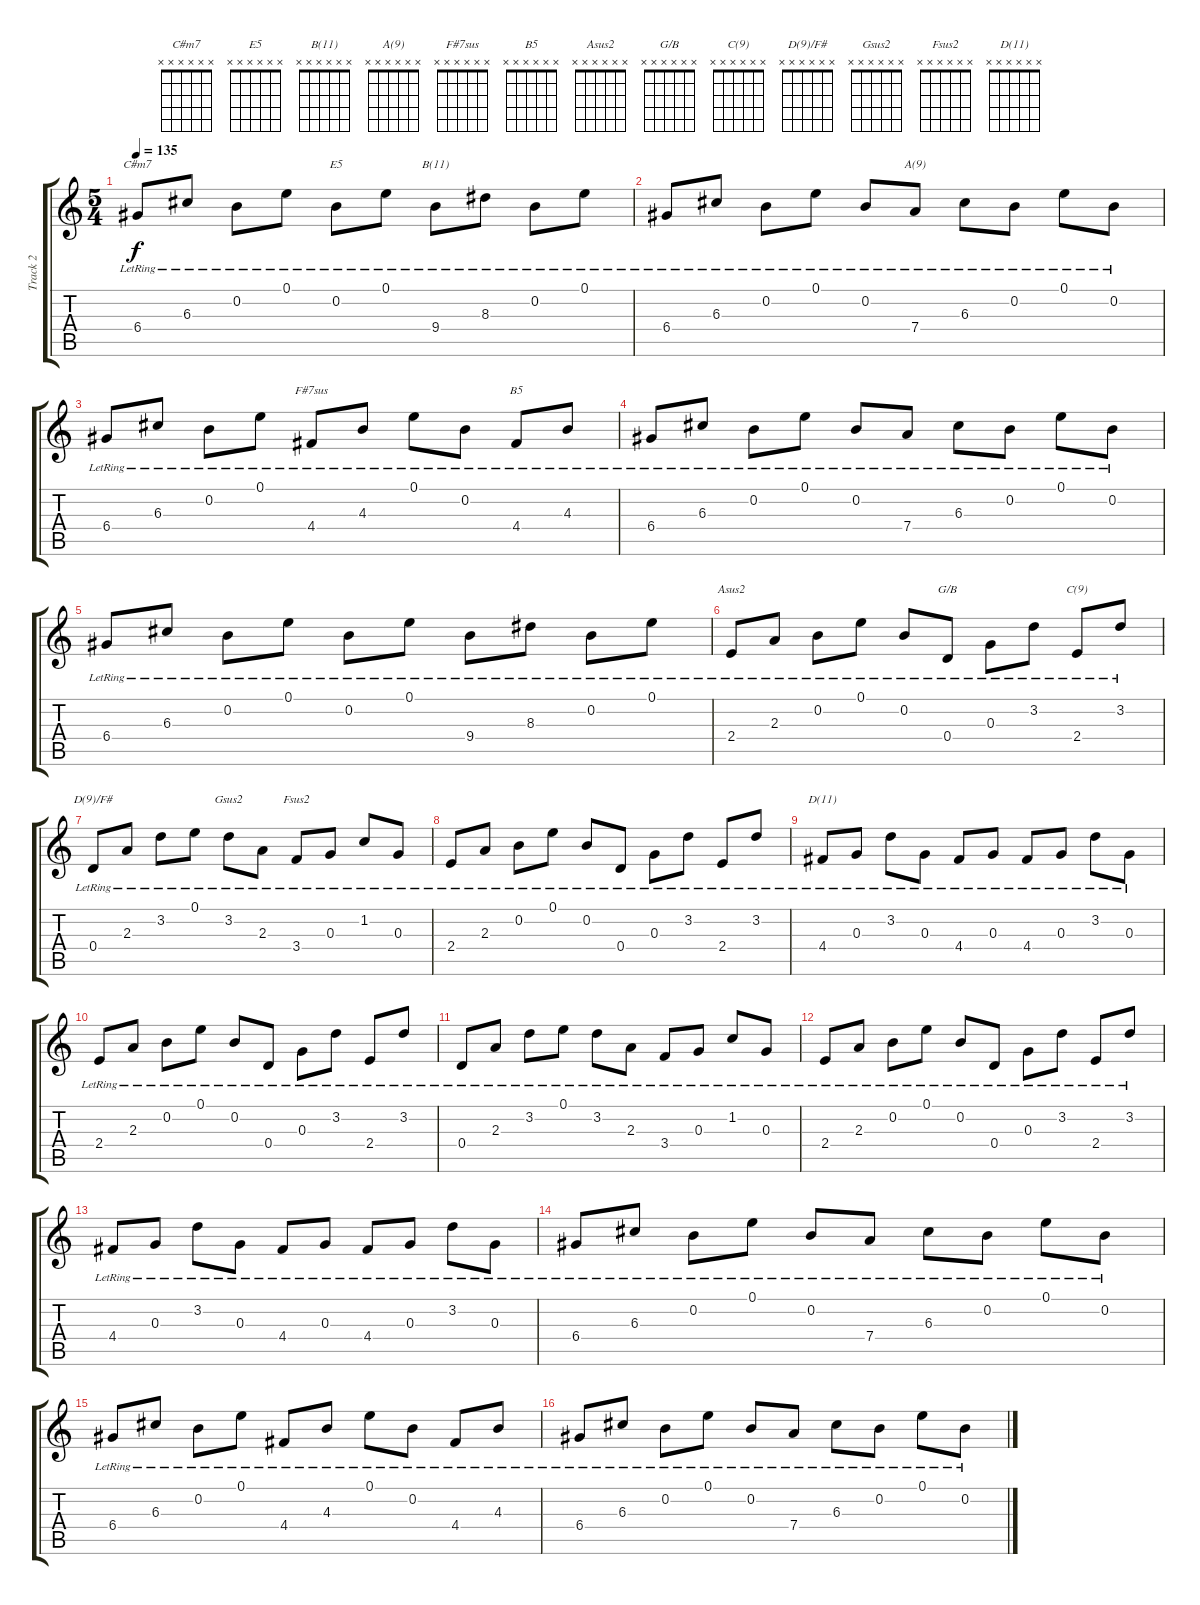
\track ("Track 2" "Track 2") {instrument electricguitarclean}
\staff {score tabs}
\tuning (E4 B3 G3 D3 A2 E2) {hide}
\chord ("C#m7" x x x x x x)
\chord ("E5" x x x x x x)
\chord ("B(11)" x x x x x x)
\chord ("A(9)" x x x x x x)
\chord ("F#7sus" x x x x x x)
\chord ("B5" x x x x x x)
\chord ("Asus2" x x x x x x)
\chord ("G/B" x x x x x x)
\chord ("C(9)" x x x x x x)
\chord ("D(9)/F#" x x x x x x)
\chord ("Gsus2" x x x x x x)
\chord ("Fsus2" x x x x x x)
\chord ("D(11)" x x x x x x)
\ts (5 4)
\tempo 135
\clef g2
\ks c
6.4{lr}.8{ch "C#m7" dy f} 6.3{lr}.8 0.2{lr}.8 0.1{lr}.8 0.2{lr}.8{ch "E5"} 0.1{lr}.8 9.4{lr}.8{ch "B(11)"} 8.3{lr}.8 0.2{lr}.8 0.1{lr}.8 |
6.4{lr}.8 6.3{lr}.8 0.2{lr}.8 0.1{lr}.8 0.2{lr}.8 7.4{lr}.8{ch "A(9)"} 6.3{lr}.8 0.2{lr}.8 0.1{lr}.8 0.2{lr}.8 |
6.4{lr}.8 6.3{lr}.8 0.2{lr}.8 0.1{lr}.8 4.4{lr}.8{ch "F#7sus"} 4.3{lr}.8 0.1{lr}.8 0.2{lr}.8 4.4{lr}.8{ch "B5"} 4.3{lr}.8 |
6.4{lr}.8 6.3{lr}.8 0.2{lr}.8 0.1{lr}.8 0.2{lr}.8 7.4{lr}.8 6.3{lr}.8 0.2{lr}.8 0.1{lr}.8 0.2{lr}.8 |
6.4{lr}.8 6.3{lr}.8 0.2{lr}.8 0.1{lr}.8 0.2{lr}.8 0.1{lr}.8 9.4{lr}.8 8.3{lr}.8 0.2{lr}.8 0.1{lr}.8 |
2.4{lr}.8{ch "Asus2"} 2.3{lr}.8 0.2{lr}.8 0.1{lr}.8 0.2{lr}.8 0.4{lr}.8{ch "G/B"} 0.3{lr}.8 3.2{lr}.8 2.4{lr}.8{ch "C(9)"} 3.2{lr}.8 |
0.4{lr}.8{ch "D(9)/F#"} 2.3{lr}.8 3.2{lr}.8 0.1{lr}.8 3.2{lr}.8{ch "Gsus2"} 2.3{lr}.8 3.4{lr}.8{ch "Fsus2"} 0.3{lr}.8 1.2{lr}.8 0.3{lr}.8 |
2.4{lr}.8 2.3{lr}.8 0.2{lr}.8 0.1{lr}.8 0.2{lr}.8 0.4{lr}.8 0.3{lr}.8 3.2{lr}.8 2.4{lr}.8 3.2{lr}.8 |
4.4{lr}.8{ch "D(11)"} 0.3{lr}.8 3.2{lr}.8 0.3{lr}.8 4.4{lr}.8 0.3{lr}.8 4.4{lr}.8 0.3{lr}.8 3.2{lr}.8 0.3{lr}.8 |
2.4{lr}.8 2.3{lr}.8 0.2{lr}.8 0.1{lr}.8 0.2{lr}.8 0.4{lr}.8 0.3{lr}.8 3.2{lr}.8 2.4{lr}.8 3.2{lr}.8 |
0.4{lr}.8 2.3{lr}.8 3.2{lr}.8 0.1{lr}.8 3.2{lr}.8 2.3{lr}.8 3.4{lr}.8 0.3{lr}.8 1.2{lr}.8 0.3{lr}.8 |
2.4{lr}.8 2.3{lr}.8 0.2{lr}.8 0.1{lr}.8 0.2{lr}.8 0.4{lr}.8 0.3{lr}.8 3.2{lr}.8 2.4{lr}.8 3.2{lr}.8 |
4.4{lr}.8 0.3{lr}.8 3.2{lr}.8 0.3{lr}.8 4.4{lr}.8 0.3{lr}.8 4.4{lr}.8 0.3{lr}.8 3.2{lr}.8 0.3{lr}.8 |
6.4{lr}.8 6.3{lr}.8 0.2{lr}.8 0.1{lr}.8 0.2{lr}.8 7.4{lr}.8 6.3{lr}.8 0.2{lr}.8 0.1{lr}.8 0.2{lr}.8 |
6.4{lr}.8 6.3{lr}.8 0.2{lr}.8 0.1{lr}.8 4.4{lr}.8 4.3{lr}.8 0.1{lr}.8 0.2{lr}.8 4.4{lr}.8 4.3{lr}.8 |
6.4{lr}.8 6.3{lr}.8 0.2{lr}.8 0.1{lr}.8 0.2{lr}.8 7.4{lr}.8 6.3{lr}.8 0.2{lr}.8 0.1{lr}.8 0.2{lr}.8
